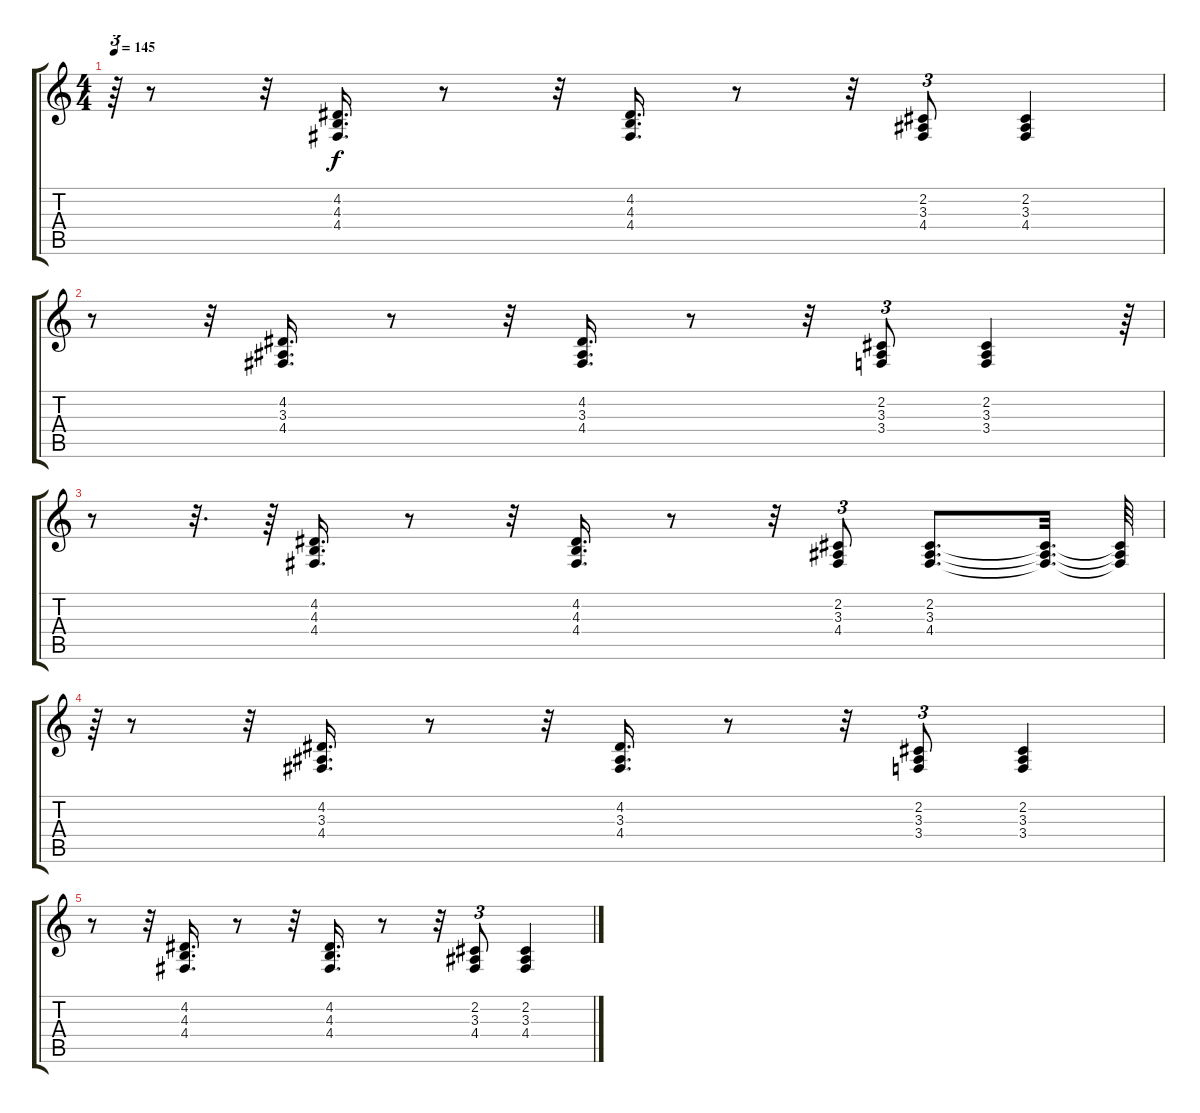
\track "" {instrument acousticgrandpiano}
\staff {score tabs}
\tuning (E4 B3 G3 D3 A2 E2) {hide}
\ts (4 4)
\tempo 145
\clef g2
\ks c
r.64{tu (3 2) dy f} r.8 r.32 (4.2 4.3 4.4).16{d} r.8 r.32 (4.2 4.3 4.4).16{d} r.8 r.32 (2.2 3.3 4.4).8{tu (3 2)} (2.2 3.3 4.4).4 |
r.8 r.32 (4.2 3.3 4.4).16{d} r.8 r.32 (4.2 3.3 4.4).16{d} r.8 r.32 (2.2 3.3 3.4).8{tu (3 2)} (2.2 3.3 3.4).4 r.64{tu (3 2)} |
r.8 r.32{d} r.64 (4.2 4.3 4.4).16{d} r.8 r.32 (4.2 4.3 4.4).16{d} r.8 r.32 (2.2 3.3 4.4).8{tu (3 2)} (2.2 3.3 4.4).8{d} (2.2{t} 3.3{t} 4.4{t}).32{d} (2.2{t} 3.3{t} 4.4{t}).64 |
r.64{tu (3 2)} r.8 r.32 (4.2 3.3 4.4).16{d} r.8 r.32 (4.2 3.3 4.4).16{d} r.8 r.32 (2.2 3.3 3.4).8{tu (3 2)} (2.2 3.3 3.4).4 |
r.8 r.32 (4.2 4.3 4.4).16{d} r.8 r.32 (4.2 4.3 4.4).16{d} r.8 r.32 (2.2 3.3 4.4).8{tu (3 2)} (2.2 3.3 4.4).4
